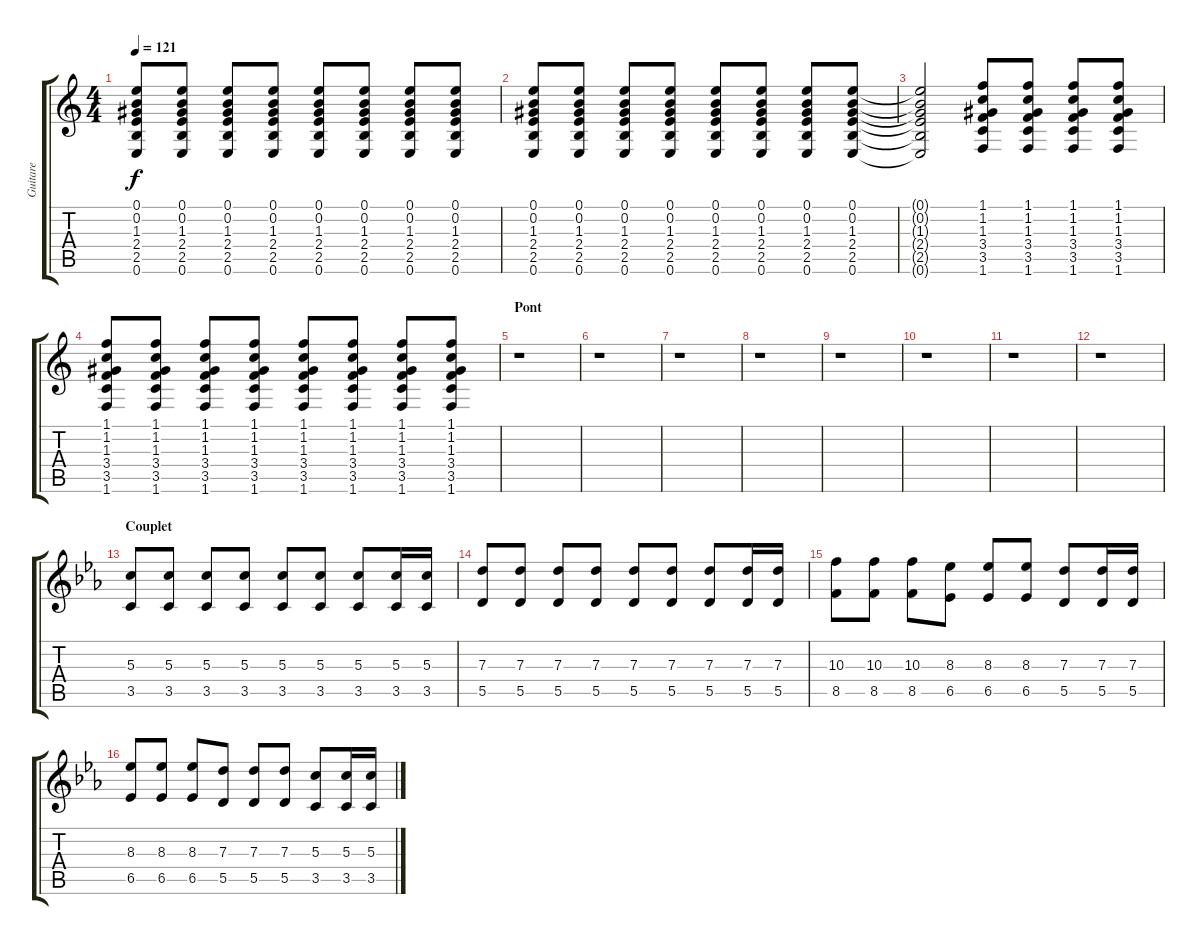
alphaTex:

\track ("Guitare" "Guitare") {instrument overdrivenguitar}
\staff {score tabs}
\tuning (E4 B3 G3 D3 A2 E2) {hide}
\ts (4 4)
\tempo 121
\clef g2
\ks c
(0.1 0.2 1.3 2.4 2.5 0.6).8{dy f} (0.1 0.2 1.3 2.4 2.5 0.6).8 (0.1 0.2 1.3 2.4 2.5 0.6).8 (0.1 0.2 1.3 2.4 2.5 0.6).8 (0.1 0.2 1.3 2.4 2.5 0.6).8 (0.1 0.2 1.3 2.4 2.5 0.6).8 (0.1 0.2 1.3 2.4 2.5 0.6).8 (0.1 0.2 1.3 2.4 2.5 0.6).8 |
(0.1 0.2 1.3 2.4 2.5 0.6).8 (0.1 0.2 1.3 2.4 2.5 0.6).8 (0.1 0.2 1.3 2.4 2.5 0.6).8 (0.1 0.2 1.3 2.4 2.5 0.6).8 (0.1 0.2 1.3 2.4 2.5 0.6).8 (0.1 0.2 1.3 2.4 2.5 0.6).8 (0.1 0.2 1.3 2.4 2.5 0.6).8 (0.1 0.2 1.3 2.4 2.5 0.6).8 |
(0.1{t} 0.2{t} 1.3{t} 2.4{t} 2.5{t} 0.6{t}).2 (1.1 1.2 1.3 3.4 3.5 1.6).8 (1.1 1.2 1.3 3.4 3.5 1.6).8 (1.1 1.2 1.3 3.4 3.5 1.6).8 (1.1 1.2 1.3 3.4 3.5 1.6).8 |
(1.1 1.2 1.3 3.4 3.5 1.6).8 (1.1 1.2 1.3 3.4 3.5 1.6).8 (1.1 1.2 1.3 3.4 3.5 1.6).8 (1.1 1.2 1.3 3.4 3.5 1.6).8 (1.1 1.2 1.3 3.4 3.5 1.6).8 (1.1 1.2 1.3 3.4 3.5 1.6).8 (1.1 1.2 1.3 3.4 3.5 1.6).8 (1.1 1.2 1.3 3.4 3.5 1.6).8 |
\section ("" "Pont")
r.1 |
r.1 |
r.1 |
r.1 |
r.1 |
r.1 |
r.1 |
r.1 |
\section ("" "Couplet")
\ks eb
(5.3 3.5).8 (5.3 3.5).8 (5.3 3.5).8 (5.3 3.5).8 (5.3 3.5).8 (5.3 3.5).8 (5.3 3.5).8 (5.3 3.5).16 (5.3 3.5).16 |
(7.3 5.5).8 (7.3 5.5).8 (7.3 5.5).8 (7.3 5.5).8 (7.3 5.5).8 (7.3 5.5).8 (7.3 5.5).8 (7.3 5.5).16 (7.3 5.5).16 |
(10.3 8.5).8 (10.3 8.5).8 (10.3 8.5).8 (8.3 6.5).8 (8.3 6.5).8 (8.3 6.5).8 (7.3 5.5).8 (7.3 5.5).16 (7.3 5.5).16 |
(8.3 6.5).8 (8.3 6.5).8 (8.3 6.5).8 (7.3 5.5).8 (7.3 5.5).8 (7.3 5.5).8 (5.3 3.5).8 (5.3 3.5).16 (5.3 3.5).16
